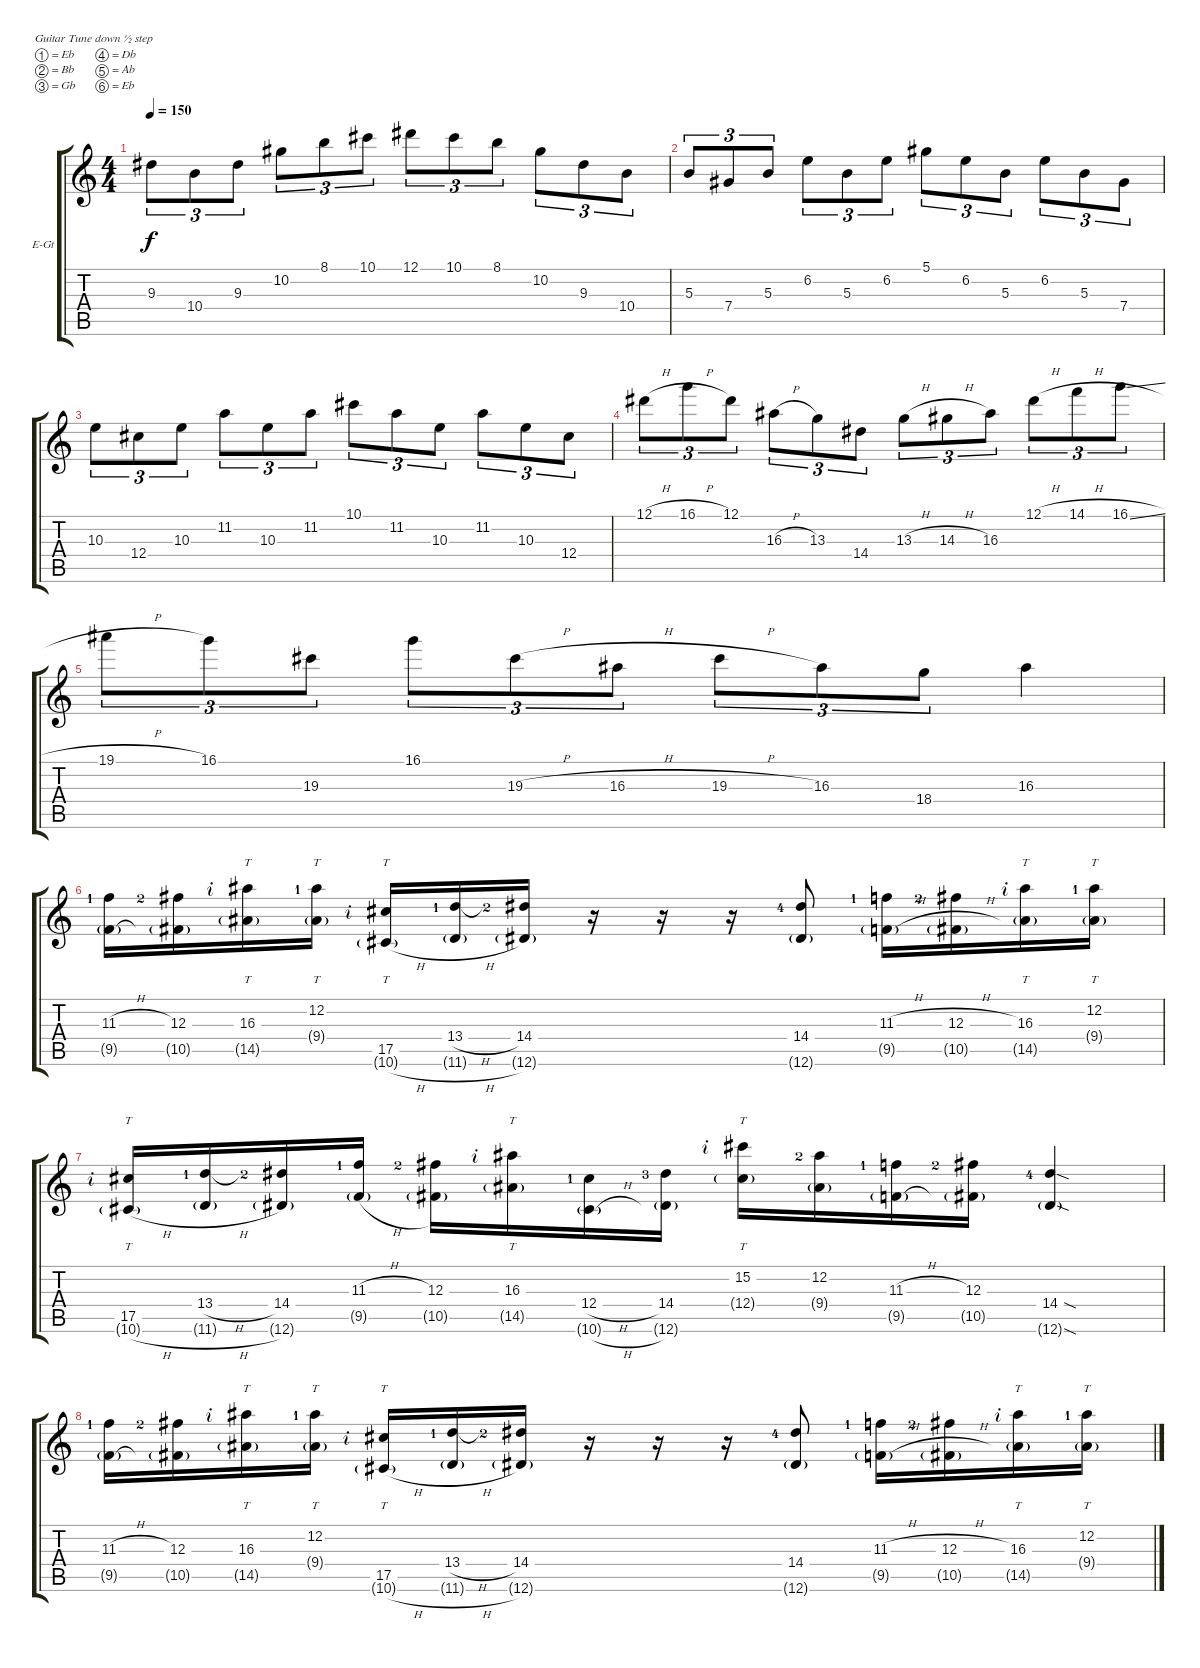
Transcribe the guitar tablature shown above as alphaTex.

\bracketExtendMode groupsimilarinstruments
\firstSystemTrackNameOrientation horizontal
\otherSystemsTrackNameOrientation horizontal
\track ("Luke Hoskin" "E-Gt") {instrument distortionguitar}
\staff {score tabs}
\tuning (Eb4 Bb3 Gb3 Db3 Ab2 Eb2)
\ts (4 4)
\tempo 150
\clef g2
\ks c
9.3.8{tu (3 2) dy f} 10.4.8{tu (3 2)} 9.3.8{tu (3 2)} 10.2.8{tu (3 2)} 8.1.8{tu (3 2)} 10.1.8{tu (3 2)} 12.1.8{tu (3 2)} 10.1.8{tu (3 2)} 8.1.8{tu (3 2)} 10.2.8{tu (3 2)} 9.3.8{tu (3 2)} 10.4.8{tu (3 2)} |
5.3.8{tu (3 2)} 7.4.8{tu (3 2)} 5.3.8{tu (3 2)} 6.2.8{tu (3 2)} 5.3.8{tu (3 2)} 6.2.8{tu (3 2)} 5.1.8{tu (3 2)} 6.2.8{tu (3 2)} 5.3.8{tu (3 2)} 6.2.8{tu (3 2)} 5.3.8{tu (3 2)} 7.4.8{tu (3 2)} |
10.3.8{tu (3 2)} 12.4.8{tu (3 2)} 10.3.8{tu (3 2)} 11.2.8{tu (3 2)} 10.3.8{tu (3 2)} 11.2.8{tu (3 2)} 10.1.8{tu (3 2)} 11.2.8{tu (3 2)} 10.3.8{tu (3 2)} 11.2.8{tu (3 2)} 10.3.8{tu (3 2)} 12.4.8{tu (3 2)} |
12.1{h}.8{tu (3 2)} 16.1{h}.8{tu (3 2)} 12.1.8{tu (3 2)} 16.3{h}.8{tu (3 2)} 13.3.8{tu (3 2)} 14.4.8{tu (3 2)} 13.3{h}.8{tu (3 2)} 14.3{h}.8{tu (3 2)} 16.3.8{tu (3 2)} 12.1{h}.8{tu (3 2)} 14.1{h}.8{tu (3 2)} 16.1{sl}.8{tu (3 2)} |
19.1{h}.8{tu (3 2)} 16.1.8{tu (3 2)} 19.3.8{tu (3 2)} 16.1.8{tu (3 2)} 19.3{h}.8{tu (3 2)} 16.3{h}.8{tu (3 2)} 19.3{h}.8{tu (3 2)} 16.3.8{tu (3 2)} 18.4.8{tu (3 2)} 16.3.4 |
(11.3{h lf 2} 9.5{h g}).16 (12.3{lf 3} 10.5{g}).16 (16.3{rf 2} 14.5{g}).16{tt} (12.2{lf 2} 9.4{g}).16{tt} (17.5{rf 2} 10.6{h g}).16{tt} (13.4{h lf 2} 11.6{h g}).16 (14.4{lf 3} 12.6{g}).16 r.16 r.16 r.16 (14.4{lf 5} 12.6{g}).8 (11.3{h lf 2} 9.5{h g}).16 (12.3{h lf 3} 10.5{h g}).16 (16.3{rf 2} 14.5{g}).16{tt} (12.2{lf 2} 9.4{g}).16{tt} |
(17.5{rf 2} 10.6{h g}).16{tt} (13.4{h lf 2} 11.6{h g}).16 (14.4{lf 3} 12.6{g}).16 (11.3{h lf 2} 9.5{h g}).16 (12.3{lf 3} 10.5{g}).16 (16.3{rf 2} 14.5{g}).16{tt} (12.4{h lf 2} 10.6{h g}).16 (14.4{lf 4} 12.6{g}).16 (15.2{rf 2} 12.4{g}).16{tt} (12.2{lf 3} 9.4{g}).16 (11.3{h lf 2} 9.5{h g}).16 (12.3{lf 3} 10.5{g}).16 (14.4{sod lf 5} 12.6{sod g}).4 |
(11.3{h lf 2} 9.5{h g}).16 (12.3{lf 3} 10.5{g}).16 (16.3{rf 2} 14.5{g}).16{tt} (12.2{lf 2} 9.4{g}).16{tt} (17.5{rf 2} 10.6{h g}).16{tt} (13.4{h lf 2} 11.6{h g}).16 (14.4{lf 3} 12.6{g}).16 r.16 r.16 r.16 (14.4{lf 5} 12.6{g}).8 (11.3{h lf 2} 9.5{h g}).16 (12.3{h lf 3} 10.5{h g}).16 (16.3{rf 2} 14.5{g}).16{tt} (12.2{lf 2} 9.4{g}).16{tt}
